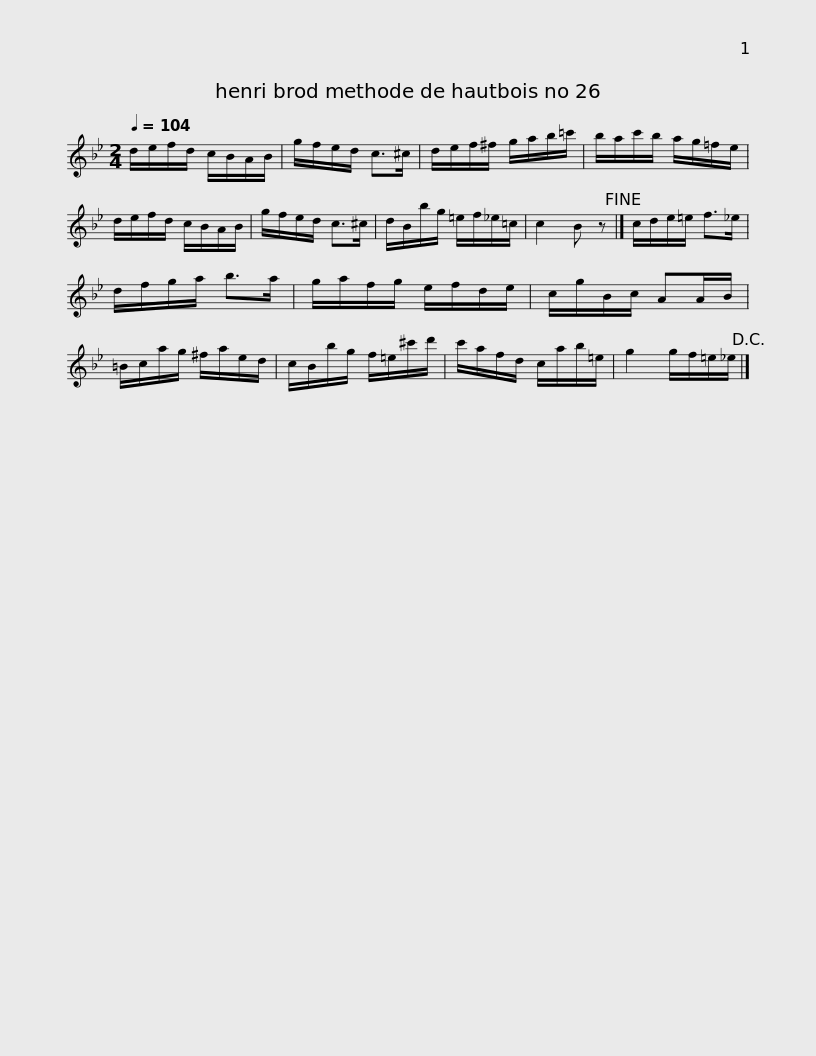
X:1
L:1/8
Q:1/4=104
M:2/4
I:linebreak $
K:Bb
V:1 treble
V:1
 d/e/f/d/ c/B/A/B/ | g/f/e/d/ c>^c | d/e/f/^f/ g/a/b/=c'/ | b/a/c'/b/ a/g/=f/e/ | d/e/f/d/ c/B/A/B/ |$ %5
 g/f/e/d/ c>^c | d/B/b/g/ =e/f/_e/=c/ | c2 B z!fine! |] c/d/e/=e/ f>_e | d/f/g/a/ b>a | %10
 g/a/f/g/ e/f/d/e/ |$ c/g/B/c/ AA/B/ | =B/c/a/g/ ^f/a/e/d/ | c/B/b/g/ f/=e/^c'/d'/ | c'/a/f/d/ c/a/b/=e/ | %15
 g2 g/f/=e/_e/!D.C.! |] %16
